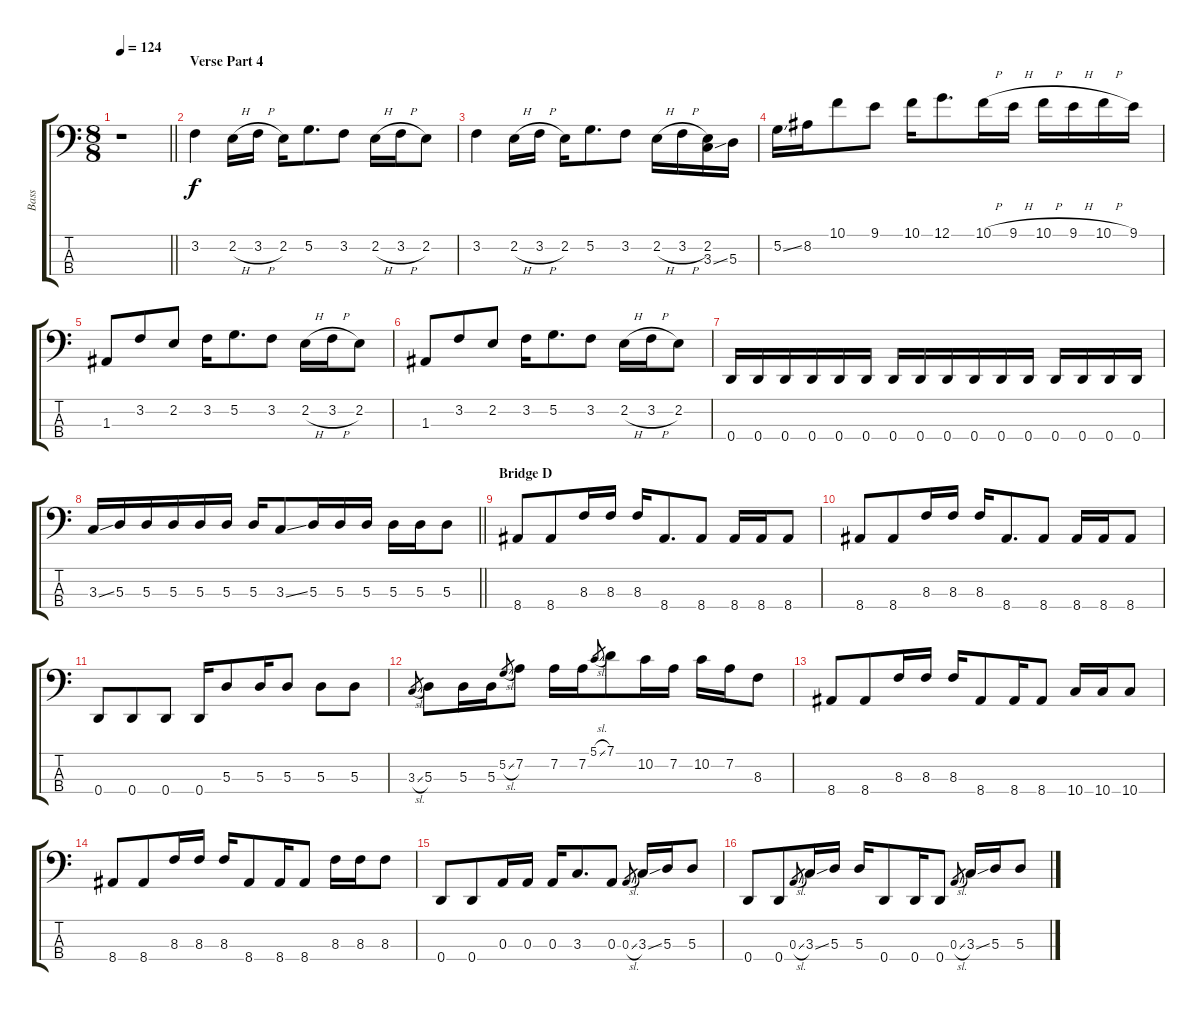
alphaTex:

\track ("Bass" "Bass") {instrument electricbassfinger}
\staff {score tabs}
\tuning (G2 D2 A1 D1) {hide}
\ts (8 8)
\tempo 124
\clef f4
\barLineRight lightlight
\ks c
r.1{dy f} |
\section ("" "Verse Part 4")
3.2.4 2.2{h}.16 3.2{h}.16 2.2.16 5.2.8{d} 3.2.8 2.2{h}.16 3.2{h}.16 2.2.8 |
3.2.4 2.2{h}.16 3.2{h}.16 2.2.16 5.2.8{d} 3.2.8 2.2{h}.16 3.2{h}.16 (2.2 3.3{ss}).16 5.3.16 |
5.2{ss}.16 8.2.16 10.1.8 9.1.8 10.1.16 12.1.8{d} 10.1{h}.16 9.1{h}.16 10.1{h}.16 9.1{h}.16 10.1{h}.16 9.1.16 |
1.3.8 3.2.8 2.2.8 3.2.16 5.2.8{d} 3.2.8 2.2{h}.16 3.2{h}.16 2.2.8 |
1.3.8 3.2.8 2.2.8 3.2.16 5.2.8{d} 3.2.8 2.2{h}.16 3.2{h}.16 2.2.8 |
0.4.16 0.4.16 0.4.16 0.4.16 0.4.16 0.4.16 0.4.16 0.4.16 0.4.16 0.4.16 0.4.16 0.4.16 0.4.16 0.4.16 0.4.16 0.4.16 |
\barLineRight lightlight
3.3{ss}.16 5.3.16 5.3.16 5.3.16 5.3.16 5.3.16 5.3.16 3.3{ss}.8 5.3.16 5.3.16 5.3.16 5.3.16 5.3.16 5.3.8 |
\section ("" "Bridge D")
8.4.8 8.4.8 8.3.16 8.3.16 8.3.16 8.4.8{d} 8.4.8 8.4.16 8.4.16 8.4.8 |
8.4.8 8.4.8 8.3.16 8.3.16 8.3.16 8.4.8{d} 8.4.8 8.4.16 8.4.16 8.4.8 |
0.4.8 0.4.8 0.4.8 0.4.16 5.3.8 5.3.16 5.3.8 5.3.8 5.3.8 |
3.3{sl}.8{gr} 5.3.8 5.3.16 5.3.16 5.2{sl}.8{gr} 7.2.8 7.2.16 7.2.16 5.1{sl}.8{gr} 7.1.8 10.2.16 7.2.16 10.2.16 7.2.16 8.3.8 |
8.4.8 8.4.8 8.3.16 8.3.16 8.3.16 8.4.8 8.4.16 8.4.8 10.4.16 10.4.16 10.4.8 |
8.4.8 8.4.8 8.3.16 8.3.16 8.3.16 8.4.8 8.4.16 8.4.8 8.3.16 8.3.16 8.3.8 |
0.4.8 0.4.8 0.3.16 0.3.16 0.3.16 3.3.8{d} 0.3.8 0.3{sl}.8{gr} 3.3{ss}.16 5.3.16 5.3.8 |
0.4.8 0.4.8 0.3{sl}.8{gr} 3.3{ss}.16 5.3.16 5.3.16 0.4.8 0.4.16 0.4.8 0.3{sl}.8{gr} 3.3{ss}.16 5.3.16 5.3.8
